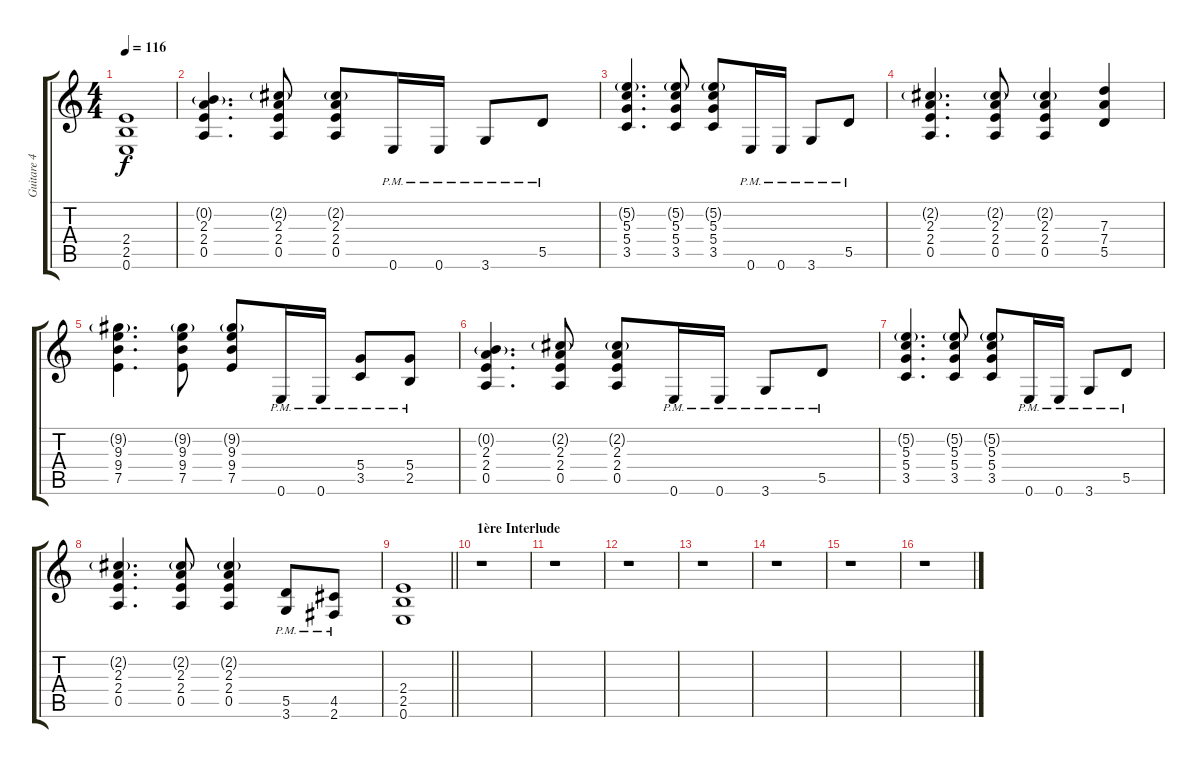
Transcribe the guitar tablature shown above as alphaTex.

\track ("Guitare 4" "Guitare 4") {instrument distortionguitar}
\staff {score tabs}
\tuning (E4 B3 G3 D3 A2 E2) {hide}
\ts (4 4)
\tempo 116
\clef g2
\ks c
(2.4 2.5 0.6).1{dy f} |
(0.2{g} 2.3 2.4 0.5).4{d} (2.2{g} 2.3 2.4 0.5).8 (2.2{g} 2.3 2.4 0.5).8 0.6{pm}.16 0.6{pm}.16 3.6{pm}.8 5.5{pm}.8 |
(5.2{g} 5.3 5.4 3.5).4{d} (5.2{g} 5.3 5.4 3.5).8 (5.2{g} 5.3 5.4 3.5).8 0.6{pm}.16 0.6{pm}.16 3.6{pm}.8 5.5{pm}.8 |
(2.2{g} 2.3 2.4 0.5).4{d} (2.2{g} 2.3 2.4 0.5).8 (2.2{g} 2.3 2.4 0.5).4 (7.3 7.4 5.5).4 |
(9.2{g} 9.3 9.4 7.5).4{d} (9.2{g} 9.3 9.4 7.5).8 (9.2{g} 9.3 9.4 7.5).8 0.6{pm}.16 0.6{pm}.16 (5.4{pm} 3.5{pm}).8 (5.4{pm} 2.5{pm}).8 |
(0.2{g} 2.3 2.4 0.5).4{d} (2.2{g} 2.3 2.4 0.5).8 (2.2{g} 2.3 2.4 0.5).8 0.6{pm}.16 0.6{pm}.16 3.6{pm}.8 5.5{pm}.8 |
(5.2{g} 5.3 5.4 3.5).4{d} (5.2{g} 5.3 5.4 3.5).8 (5.2{g} 5.3 5.4 3.5).8 0.6{pm}.16 0.6{pm}.16 3.6{pm}.8 5.5{pm}.8 |
(2.2{g} 2.3 2.4 0.5).4{d} (2.2{g} 2.3 2.4 0.5).8 (2.2{g} 2.3 2.4 0.5).4 (5.5{pm} 3.6{pm}).8 (4.5{pm} 2.6{pm}).8 |
\barLineRight lightlight
(2.4 2.5 0.6).1 |
\section ("" "1ère Interlude")
r.1 |
r.1 |
r.1 |
r.1 |
r.1 |
r.1 |
r.1
